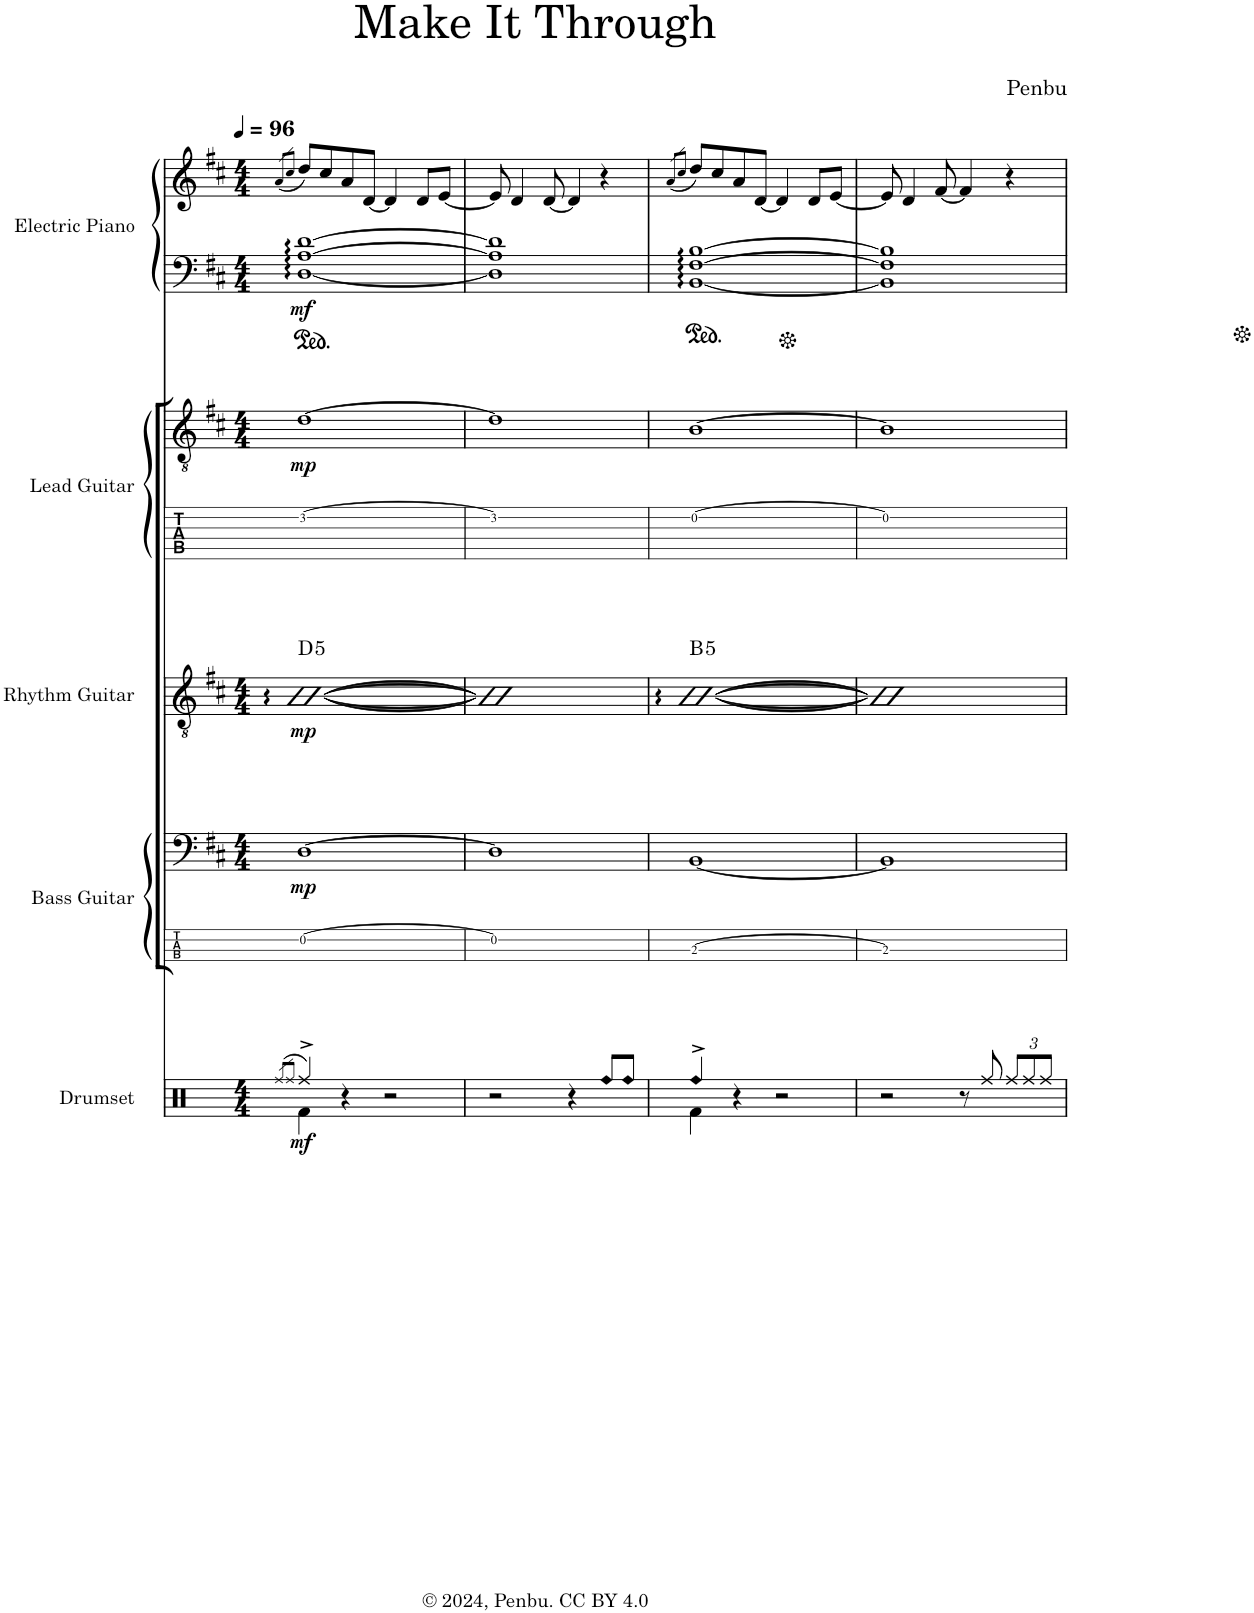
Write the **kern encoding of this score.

**kern	**dynam	**kern	**kern	**dynam	**kern	**dynam	**harte	**kern	**kern	**dynam	**kern	**kern	**dynam
*part5	*part5	*part4	*part4	*part4	*part3	*part3	*part3	*part2	*part2	*part2	*part1	*part1	*part1
*staff8	*staff8	*staff7	*staff6	*staff6/7	*staff5	*staff5	*	*staff4	*staff3	*staff3/4	*staff2	*staff1	*staff1/2
*I"Drumset	*	*I"Bass Guitar	*	*	*I"Rhythm Guitar	*	*	*I"Lead Guitar	*	*	*I"Electric Piano	*	*
*I'D. Set	*	*I'B. Guit.	*	*	*I'Rh. Guit.	*	*	*I'Ld. Guit.	*	*	*I'El. Pno.	*	*
*	*	*stria4	*	*	*	*	*	*stria6	*	*	*	*	*
*clefX	*	*	*clefF4	*	*clefGv2	*	*	*	*clefGv2	*	*clefF4	*clefG2	*
*	*	*Trd7c12	*Trd7c12	*	*	*	*	*	*	*	*	*	*
*k[]	*	*k[f#c#]	*k[f#c#]	*	*k[f#c#]	*	*	*k[f#c#]	*k[f#c#]	*	*k[f#c#]	*k[f#c#]	*
*M4/4	*	*M4/4	*M4/4	*	*M4/4	*	*	*M4/4	*M4/4	*	*M4/4	*M4/4	*
*MM96	*	*MM96	*MM96	*	*MM96	*	*	*MM96	*MM96	*	*MM96	*MM96	*
=1	=1	=1	=1	=1	=1	=1	=1	=1	=1	=1	=1	=1	=1
(8qRff/L	.	.	.	.	.	.	.	.	.	.	.	(8qa/L	.
8qRff/J	.	.	.	.	.	.	.	.	.	.	.	8qcc#/J	.
*^	*	*	*	*	*	*	*	*	*	*	*	*	*
!	!	!LO:DY:b	!	!	!LO:DY:b	!	!LO:DY:b	!LO:H:kt=5	!	!	!LO:DY:b	!	!	!LO:DY:b=2
4Rff^/)	4Rf\	mf	[1D	[1D	mp	[1D [1A [1d [1a	mp	D:(1,5)	[1d	[1d	mp	[1D [1A [1d	8dd/L)	mf
.	.	.	.	.	.	.	.	.	.	.	.	.	8cc#/	.
4r	4ryy	.	.	.	.	.	.	.	.	.	.	.	8a/	.
.	.	.	.	.	.	.	.	.	.	.	.	.	[8d/J	.
2r	2ryy	.	.	.	.	.	.	.	.	.	.	.	4d/]	.
.	.	.	.	.	.	.	.	.	.	.	.	.	8d/L	.
.	.	.	.	.	.	.	.	.	.	.	.	.	[8e/J	.
*v	*v	*	*	*	*	*	*	*	*	*	*	*	*	*
=2	=2	=2	=2	=2	=2	=2	=2	=2	=2	=2	=2	=2	=2
2r	.	1D]	1D]	.	1D] 1A] 1d] 1a]	.	.	1d]	1d]	.	1D] 1A] 1d]	8e/]	.
.	.	.	.	.	.	.	.	.	.	.	.	4d/	.
.	.	.	.	.	.	.	.	.	.	.	.	[8d/	.
4r	.	.	.	.	.	.	.	.	.	.	.	4d/]	.
!LO:N:head=diamond	!	!	!	!	!	!	!	!	!	!	!	!	!
8Rff/L	.	.	.	.	.	.	.	.	.	.	.	4r	.
!LO:N:head=diamond	!	!	!	!	!	!	!	!	!	!	!	!	!
8Rff/J	.	.	.	.	.	.	.	.	.	.	.	.	.
=3	=3	=3	=3	=3	=3	=3	=3	=3	=3	=3	=3	=3	=3
.	.	.	.	.	.	.	.	.	.	.	.	(8qa/L	.
.	.	.	.	.	.	.	.	.	.	.	.	8qcc#/J	.
!LO:N:head=diamond	!	!	!	!	!	!	!LO:H:kt=5	!	!	!	!	!	!
*^	*	*	*	*	*	*	*	*	*	*	*	*	*
4Rff^/	4Rf\	.	[1BB	[1BB	.	[1BB [1F# [1B [1f#	.	B:(1,5)	[1B	[1B	.	[1BB [1F# [1B	8dd/L)	.
.	.	.	.	.	.	.	.	.	.	.	.	.	8cc#/	.
4r	4ryy	.	.	.	.	.	.	.	.	.	.	.	8a/	.
.	.	.	.	.	.	.	.	.	.	.	.	.	[8d/J	.
2r	2ryy	.	.	.	.	.	.	.	.	.	.	.	4d/]	.
.	.	.	.	.	.	.	.	.	.	.	.	.	8d/L	.
.	.	.	.	.	.	.	.	.	.	.	.	.	[8e/J	.
*v	*v	*	*	*	*	*	*	*	*	*	*	*	*	*
=4	=4	=4	=4	=4	=4	=4	=4	=4	=4	=4	=4	=4	=4
2r	.	1BB]	1BB]	.	1BB] 1F#] 1B] 1f#]	.	.	1B]	1B]	.	1BB] 1F#] 1B]	8e/]	.
.	.	.	.	.	.	.	.	.	.	.	.	4d/	.
.	.	.	.	.	.	.	.	.	.	.	.	[8f#/	.
8r	.	.	.	.	.	.	.	.	.	.	.	4f#/]	.
8Rff/	.	.	.	.	.	.	.	.	.	.	.	.	.
*Xbrackettup	*	*	*	*	*	*	*	*	*	*	*	*	*
12Rff/L	.	.	.	.	.	.	.	.	.	.	.	4r	.
12Rff/	.	.	.	.	.	.	.	.	.	.	.	.	.
12Rff/J	.	.	.	.	.	.	.	.	.	.	.	.	.
=	=	=	=	=	=	=	=	=	=	=	=	=	=
*-	*-	*-	*-	*-	*-	*-	*-	*-	*-	*-	*-	*-	*-
